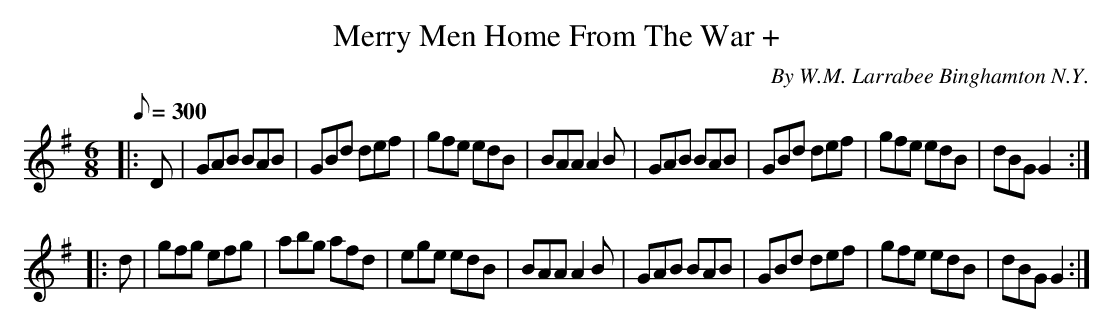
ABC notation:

X:1
T:Merry Men Home From The War +
C:By W.M. Larrabee Binghamton N.Y.
M:6/8
L:1/8
Q:1/8=300
K:G
|: D|GAB BAB|GBd def|gfe edB|BAA A2B|GAB BAB|GBd def|gfe edB|dBG G2 :|
|: d|gfg efg|abg afd|ege edB|BAA A2B|GAB BAB|GBd def|gfe edB|dBG G2 :|
